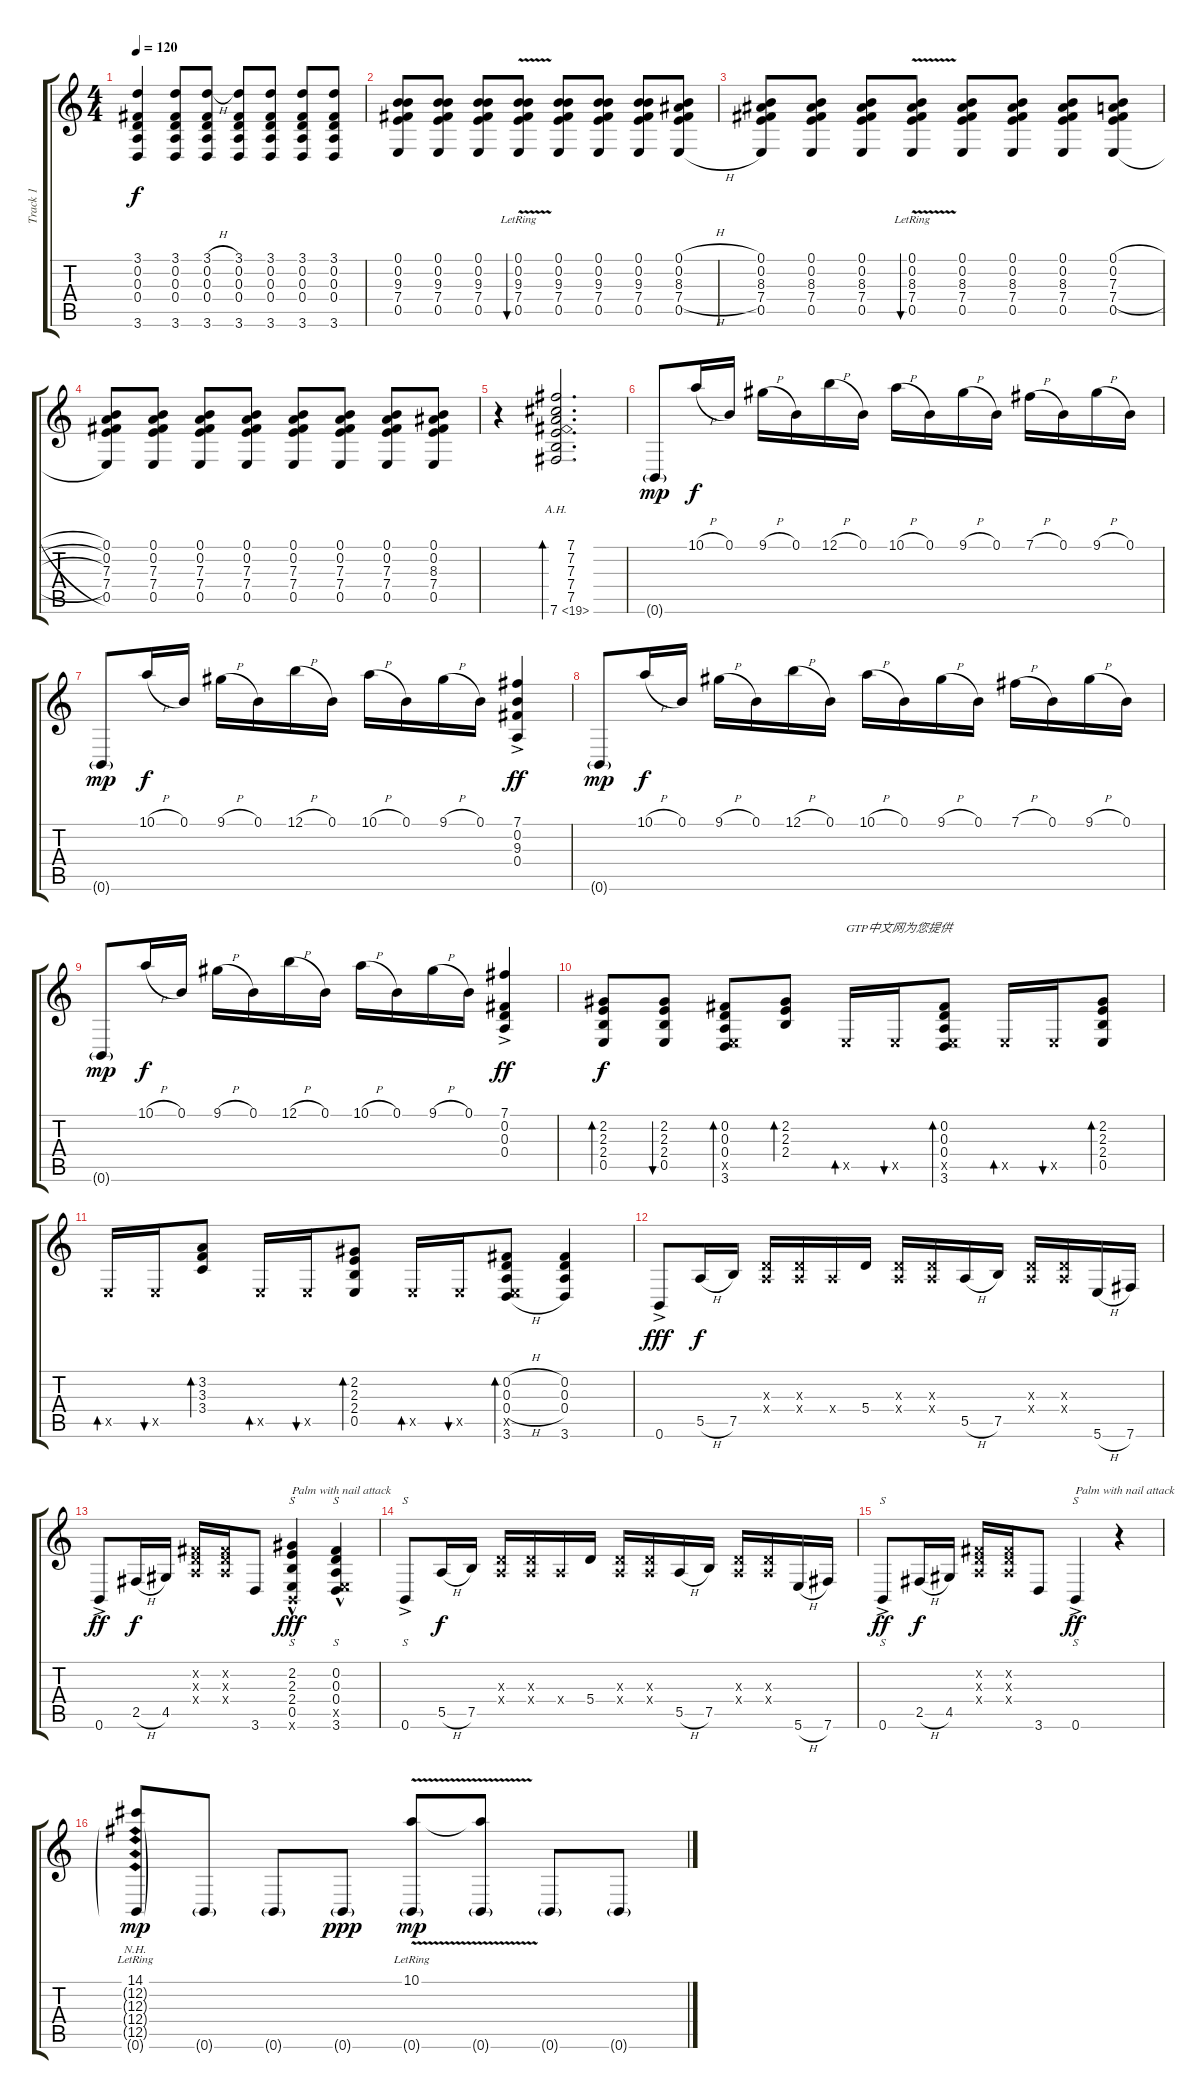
\track ("Track 1" "Track 1") {instrument acousticguitarsteel}
\staff {score tabs}
\tuning (B3 Gb3 D3 A2 E2 B1) {hide}
\ts (4 4)
\tempo 120
\clef g2
\ks c
(3.1 0.2 0.3 0.4 3.6).4{dy f} (3.1 0.2 0.3 0.4 3.6).8 (3.1{h} 0.2 0.3 0.4 3.6).8 (3.1 0.2 0.3 0.4 3.6).8 (3.1 0.2 0.3 0.4 3.6).8 (3.1 0.2 0.3 0.4 3.6).8 (3.1 0.2 0.3 0.4 3.6).8 |
(0.1 0.2 9.3 7.4 0.5).8 (0.1 0.2 9.3 7.4 0.5).8 (0.1 0.2 9.3 7.4 0.5).8 (0.1{v} 0.2{v lr} 9.3 7.4 0.5).8{bu 120} (0.1 0.2 9.3 7.4 0.5).8 (0.1 0.2 9.3 7.4 0.5).8 (0.1 0.2 9.3 7.4 0.5).8 (0.1{h} 0.2{h} 8.3{h} 7.4{h} 0.5{h}).8 |
(0.1 0.2 8.3 7.4 0.5).8 (0.1 0.2 8.3 7.4 0.5).8 (0.1 0.2 8.3 7.4 0.5).8 (0.1 0.2 8.3 7.4{v lr} 0.5).8{bu 120} (0.1 0.2 8.3 7.4 0.5).8 (0.1 0.2 8.3 7.4 0.5).8 (0.1 0.2 8.3 7.4 0.5).8 (0.1{h} 0.2{h} 7.3{h} 7.4{h} 0.5{h}).8 |
(0.1 0.2 7.3 7.4 0.5).8 (0.1 0.2 7.3 7.4 0.5).8 (0.1 0.2 7.3 7.4 0.5).8 (0.1 0.2 7.3 7.4 0.5).8 (0.1 0.2 7.3 7.4 0.5).8 (0.1 0.2 7.3 7.4 0.5).8 (0.1 0.2 7.3 7.4 0.5).8 (0.1 0.2 8.3 7.4 0.5).8 |
r.4 (7.1 7.2 7.3 7.4 7.5 7.6{ah 12}).2{d bd 480} |
0.6{g}.8{dy mp} 10.1{h}.16{dy f} 0.1.16 9.1{h}.16 0.1.16 12.1{h}.16 0.1.16 10.1{h}.16 0.1.16 9.1{h}.16 0.1.16 7.1{h}.16 0.1.16 9.1{h}.16 0.1.16 |
0.6{g}.8{dy mp} 10.1{h}.16{dy f} 0.1.16 9.1{h}.16 0.1.16 12.1{h}.16 0.1.16 10.1{h}.16 0.1.16 9.1{h}.16 0.1.16 (7.1{ac} 0.2{ac} 9.3{ac} 0.4{ac}).4{dy ff} |
0.6{g}.8{dy mp} 10.1{h}.16{dy f} 0.1.16 9.1{h}.16 0.1.16 12.1{h}.16 0.1.16 10.1{h}.16 0.1.16 9.1{h}.16 0.1.16 7.1{h}.16 0.1.16 9.1{h}.16 0.1.16 |
0.6{g}.8{dy mp} 10.1{h}.16{dy f} 0.1.16 9.1{h}.16 0.1.16 12.1{h}.16 0.1.16 10.1{h}.16 0.1.16 9.1{h}.16 0.1.16 (7.1{ac} 0.2{ac} 0.3{ac} 0.4{ac}).4{dy ff} |
(2.2 2.3 2.4 0.5).8{bd 240 dy f} (2.2 2.3 2.4 0.5).8{bu 240} (0.2 0.3 0.4 0.5{x} 3.6).8{bd 240} (2.2 2.3 2.4).8{bd 240} 0.5{x}.16{bd 240 txt "GTP中文网为您提供"} 0.5{x}.16{bu 240} (0.2 0.3 0.4 0.5{x} 3.6).8{bd 240} 0.5{x}.16{bd 240} 0.5{x}.16{bu 240} (2.2 2.3 2.4 0.5).8{bd 240} |
0.5{x}.16{bd 240} 0.5{x}.16{bu 240} (3.2 3.3 3.4).8{bd 240} 0.5{x}.16{bd 240} 0.5{x}.16{bu 240} (2.2 2.3 2.4 0.5).8{bd 240} 0.5{x}.16{bd 240} 0.5{x}.16{bu 240} (0.2{h} 0.3{h} 0.4{h} 0.5{x} 3.6{h}).8{bd 240} (0.2 0.3 0.4 3.6).4 |
0.6{ac}.8{dy fff} 5.5{h}.16{dy f} 7.5.16 (0.3{x} 0.4{x}).16 (0.3{x} 0.4{x}).16 0.4{x}.16 5.4.16 (0.3{x} 0.4{x}).16 (0.3{x} 0.4{x}).16 5.5{h}.16 7.5.16 (0.3{x} 0.4{x}).16 (0.3{x} 0.4{x}).16 5.6{h}.16 7.6.16 |
0.6{ac}.8{dy ff} 2.5{h}.16{dy f} 4.5.16 (0.2{x} 0.3{x} 0.4{x}).16 (0.2{x} 0.3{x} 0.4{x}).16 3.6.8 (2.2{hac} 2.3{hac} 2.4{hac} 0.5{hac} 0.6{hac x}).4{s txt "Palm with nail attack" dy fff} (0.2{hac} 0.3{hac} 0.4{hac} 0.5{hac x} 3.6{hac}).4{s} |
0.6{ac}.8{s} 5.5{h}.16{dy f} 7.5.16 (0.3{x} 0.4{x}).16 (0.3{x} 0.4{x}).16 0.4{x}.16 5.4.16 (0.3{x} 0.4{x}).16 (0.3{x} 0.4{x}).16 5.5{h}.16 7.5.16 (0.3{x} 0.4{x}).16 (0.3{x} 0.4{x}).16 5.6{h}.16 7.6.16 |
0.6{ac}.8{s dy ff} 2.5{h}.16{dy f} 4.5.16 (0.2{x} 0.3{x} 0.4{x}).16 (0.2{x} 0.3{x} 0.4{x}).16 3.6.8 0.6{ac}.4{s txt "Palm with nail attack" dy ff} r.4 |
(14.1{lr} 12.2{nh g lr} 12.3{nh g lr} 12.4{nh g lr} 12.5{nh g lr} 0.6{g}).8{dy mp} 0.6{g}.8 0.6{g}.8 0.6{g}.8{dy ppp} (10.1{v lr} 0.6{g}).8{dy mp} (10.1{v t} 0.6{g}).8 0.6{g}.8 0.6{g}.8
